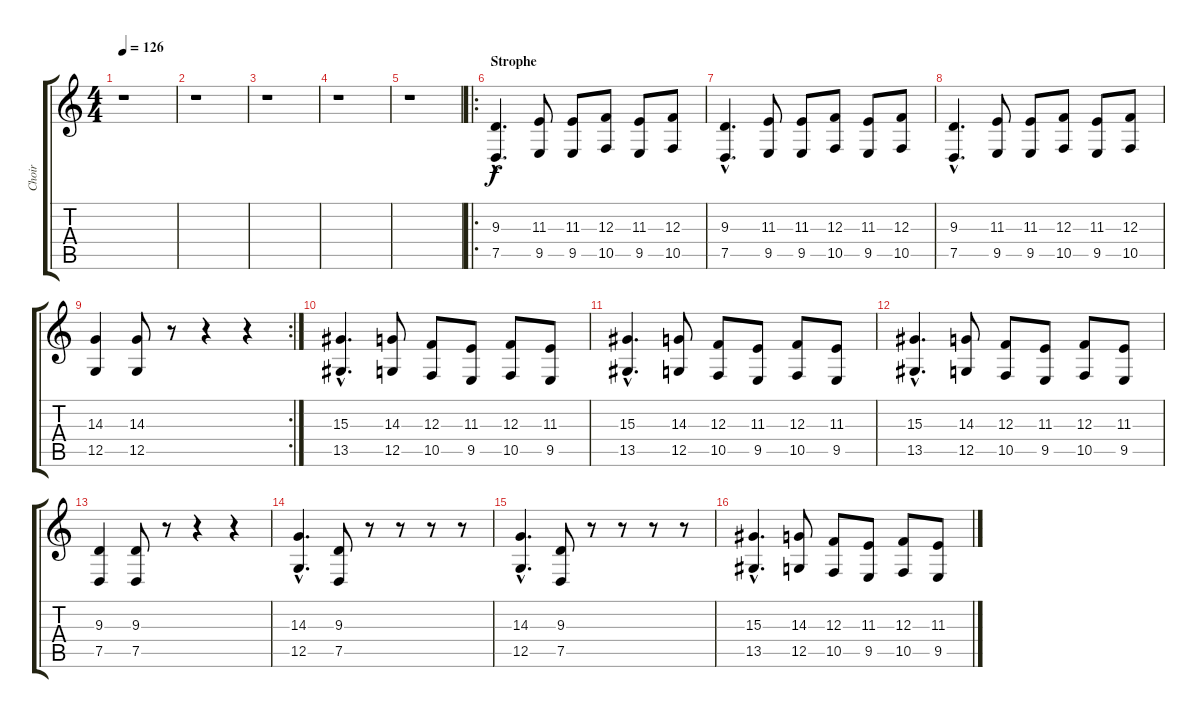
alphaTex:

\track ("Choir" "Choir") {instrument choiraahs}
\staff {score tabs}
\tuning (D4 A3 F3 C3 G2 D2) {hide}
\ts (4 4)
\tempo 126
\clef g2
\ks c
r.1{dy f} |
r.1 |
r.1 |
r.1 |
r.1 |
\ro
\section ("" "Strophe")
(9.3{hac} 7.5{hac}).4{d} (11.3 9.5).8 (11.3 9.5).8 (12.3 10.5).8 (11.3 9.5).8 (12.3 10.5).8 |
(9.3{hac} 7.5{hac}).4{d} (11.3 9.5).8 (11.3 9.5).8 (12.3 10.5).8 (11.3 9.5).8 (12.3 10.5).8 |
(9.3{hac} 7.5{hac}).4{d} (11.3 9.5).8 (11.3 9.5).8 (12.3 10.5).8 (11.3 9.5).8 (12.3 10.5).8 |
\rc 2
(14.3 12.5).4 (14.3 12.5).8 r.8 r.4 r.4 |
(15.3{hac} 13.5{hac}).4{d} (14.3 12.5).8 (12.3 10.5).8 (11.3 9.5).8 (12.3 10.5).8 (11.3 9.5).8 |
(15.3{hac} 13.5{hac}).4{d} (14.3 12.5).8 (12.3 10.5).8 (11.3 9.5).8 (12.3 10.5).8 (11.3 9.5).8 |
(15.3{hac} 13.5{hac}).4{d} (14.3 12.5).8 (12.3 10.5).8 (11.3 9.5).8 (12.3 10.5).8 (11.3 9.5).8 |
(9.3 7.5).4 (9.3 7.5).8 r.8 r.4 r.4 |
(14.3{hac} 12.5{hac}).4{d} (9.3 7.5).8 r.8 r.8 r.8 r.8 |
(14.3{hac} 12.5{hac}).4{d} (9.3 7.5).8 r.8 r.8 r.8 r.8 |
(15.3{hac} 13.5{hac}).4{d} (14.3 12.5).8 (12.3 10.5).8 (11.3 9.5).8 (12.3 10.5).8 (11.3 9.5).8
